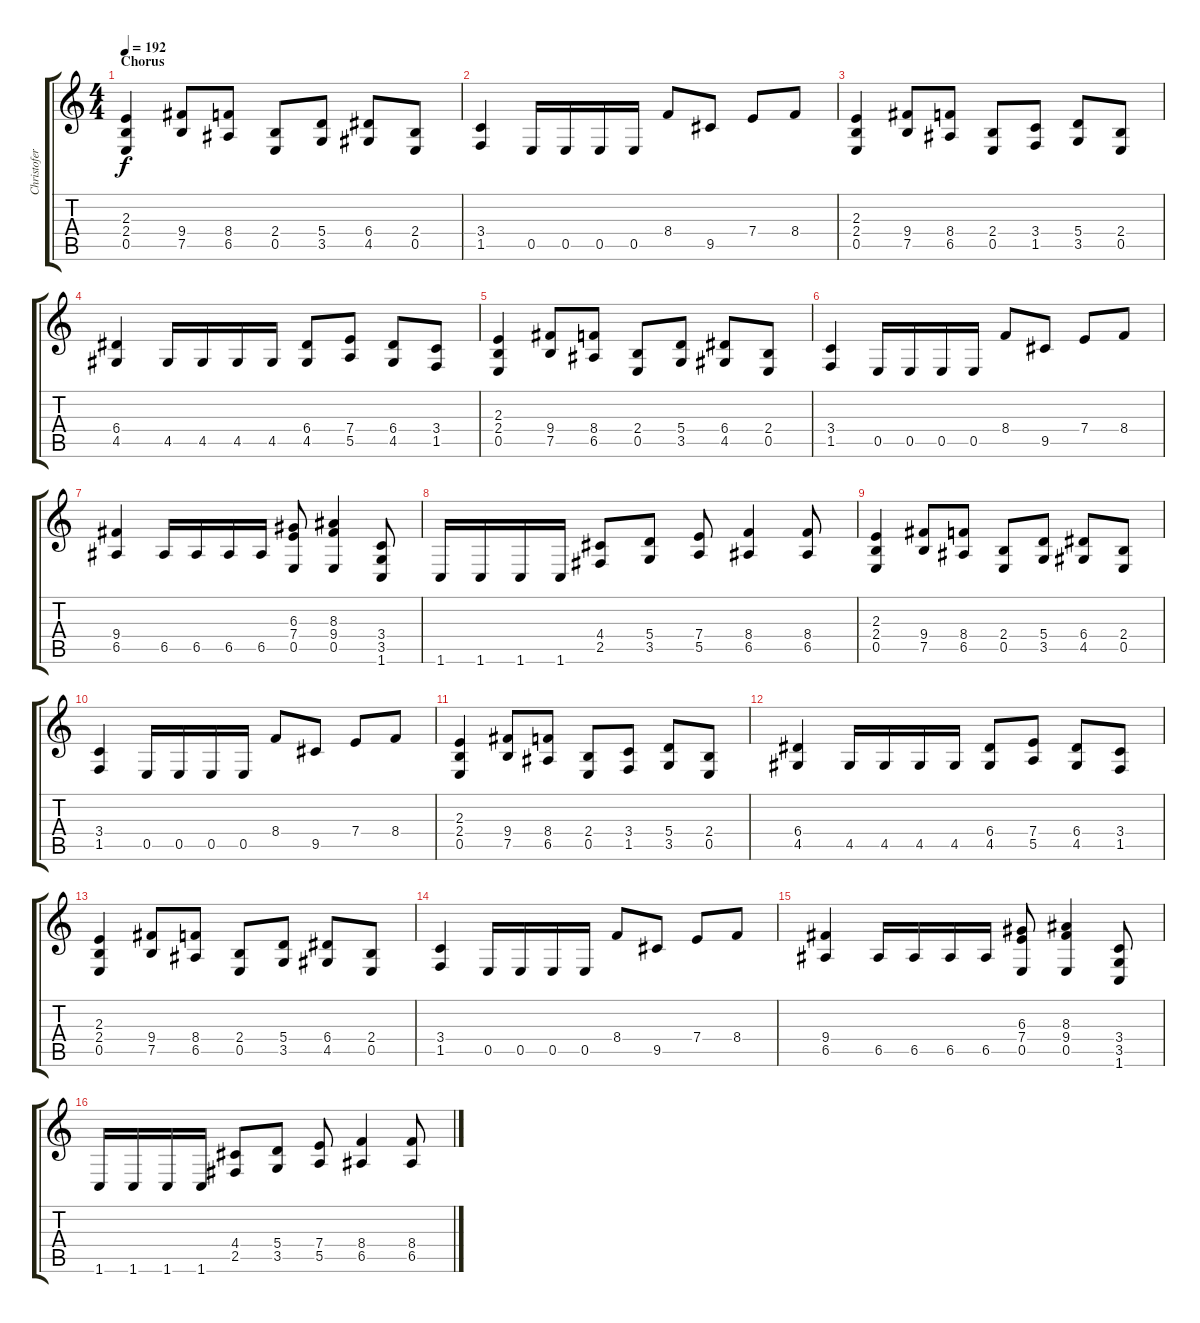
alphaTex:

\track ("Christofer" "Christofer") {instrument distortionguitar}
\staff {score tabs}
\tuning (B3 Gb3 D3 A2 E2 B1) {hide}
\ts (4 4)
\section ("" "Chorus")
\tempo 192
\clef g2
\ks c
(2.3 2.4 0.5).4{dy f} (9.4 7.5).8 (8.4 6.5).8 (2.4 0.5).8 (5.4 3.5).8 (6.4 4.5).8 (2.4 0.5).8 |
(3.4 1.5).4 0.5.16 0.5.16 0.5.16 0.5.16 8.4.8 9.5.8 7.4.8 8.4.8 |
(2.3 2.4 0.5).4 (9.4 7.5).8 (8.4 6.5).8 (2.4 0.5).8 (3.4 1.5).8 (5.4 3.5).8 (2.4 0.5).8 |
(6.4 4.5).4 4.5.16 4.5.16 4.5.16 4.5.16 (6.4 4.5).8 (7.4 5.5).8 (6.4 4.5).8 (3.4 1.5).8 |
(2.3 2.4 0.5).4 (9.4 7.5).8 (8.4 6.5).8 (2.4 0.5).8 (5.4 3.5).8 (6.4 4.5).8 (2.4 0.5).8 |
(3.4 1.5).4 0.5.16 0.5.16 0.5.16 0.5.16 8.4.8 9.5.8 7.4.8 8.4.8 |
(9.4 6.5).4 6.5.16 6.5.16 6.5.16 6.5.16 (6.3 7.4 0.5).8 (8.3 9.4 0.5).4 (3.4 3.5 1.6).8 |
1.6.16 1.6.16 1.6.16 1.6.16 (4.4 2.5).8 (5.4 3.5).8 (7.4 5.5).8 (8.4 6.5).4 (8.4 6.5).8 |
(2.3 2.4 0.5).4 (9.4 7.5).8 (8.4 6.5).8 (2.4 0.5).8 (5.4 3.5).8 (6.4 4.5).8 (2.4 0.5).8 |
(3.4 1.5).4 0.5.16 0.5.16 0.5.16 0.5.16 8.4.8 9.5.8 7.4.8 8.4.8 |
(2.3 2.4 0.5).4 (9.4 7.5).8 (8.4 6.5).8 (2.4 0.5).8 (3.4 1.5).8 (5.4 3.5).8 (2.4 0.5).8 |
(6.4 4.5).4 4.5.16 4.5.16 4.5.16 4.5.16 (6.4 4.5).8 (7.4 5.5).8 (6.4 4.5).8 (3.4 1.5).8 |
(2.3 2.4 0.5).4 (9.4 7.5).8 (8.4 6.5).8 (2.4 0.5).8 (5.4 3.5).8 (6.4 4.5).8 (2.4 0.5).8 |
(3.4 1.5).4 0.5.16 0.5.16 0.5.16 0.5.16 8.4.8 9.5.8 7.4.8 8.4.8 |
(9.4 6.5).4 6.5.16 6.5.16 6.5.16 6.5.16 (6.3 7.4 0.5).8 (8.3 9.4 0.5).4 (3.4 3.5 1.6).8 |
1.6.16 1.6.16 1.6.16 1.6.16 (4.4 2.5).8 (5.4 3.5).8 (7.4 5.5).8 (8.4 6.5).4 (8.4 6.5).8
